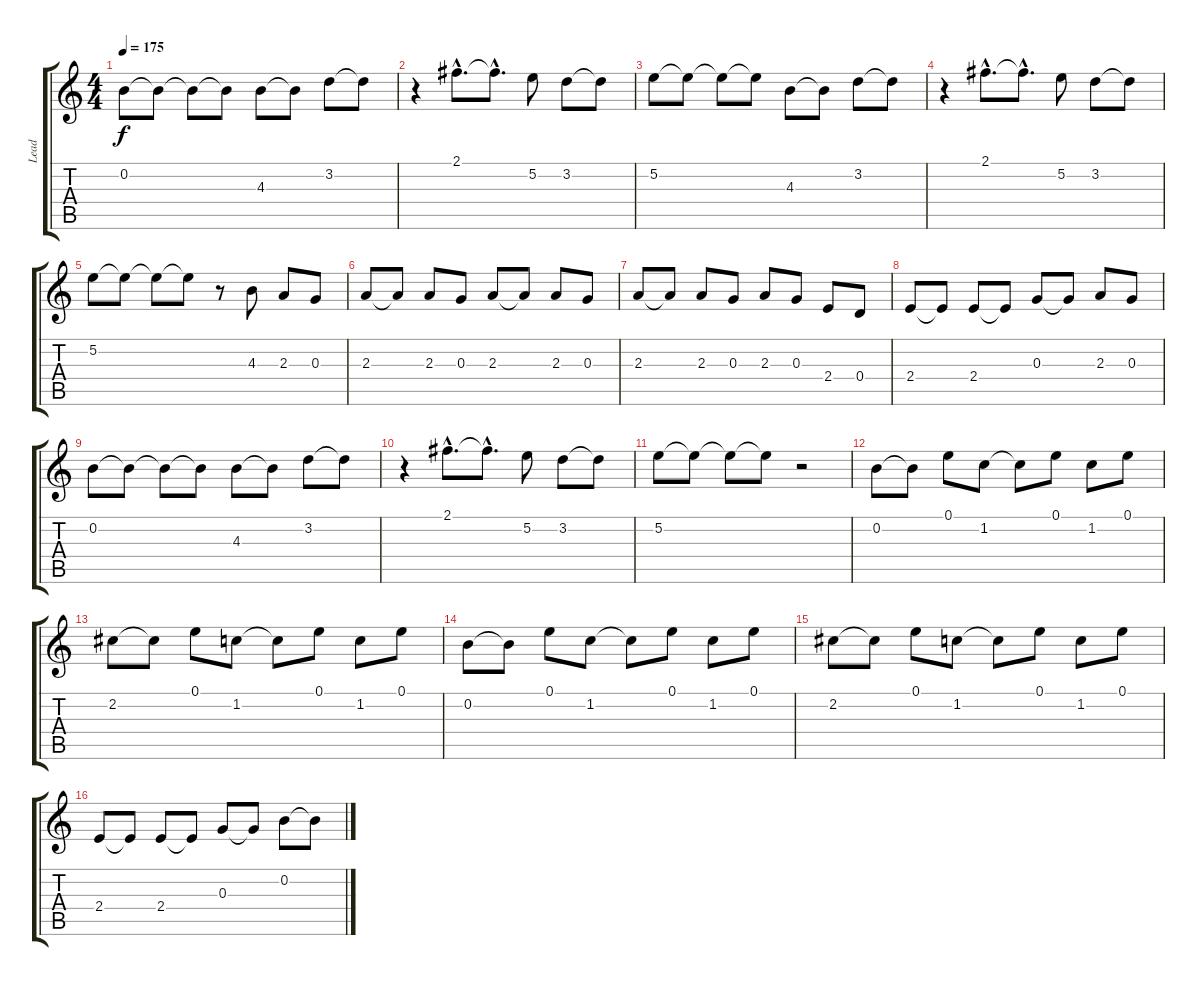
\track ("Lead" "Lead") {instrument electricguitarclean}
\staff {score tabs}
\tuning (E4 B3 G3 D3 A2 E2) {hide}
\ts (4 4)
\tempo 175
\clef g2
\ks c
0.2.8{dy f} 0.2{t}.8 0.2{t}.8 0.2{t}.8 4.3.8 4.3{t}.8 3.2.8 3.2{t}.8 |
r.4 2.1{hac}.8{d} 2.1{hac t}.8{d} 5.2.8 3.2.8 3.2{t}.8 |
5.2.8 5.2{t}.8 5.2{t}.8 5.2{t}.8 4.3.8 4.3{t}.8 3.2.8 3.2{t}.8 |
r.4 2.1{hac}.8{d} 2.1{hac t}.8{d} 5.2.8 3.2.8 3.2{t}.8 |
5.2.8 5.2{t}.8 5.2{t}.8 5.2{t}.8 r.8 4.3.8 2.3.8 0.3.8 |
2.3.8 2.3{t}.8 2.3.8 0.3.8 2.3.8 2.3{t}.8 2.3.8 0.3.8 |
2.3.8 2.3{t}.8 2.3.8 0.3.8 2.3.8 0.3.8 2.4.8 0.4.8 |
2.4.8 2.4{t}.8 2.4.8 2.4{t}.8 0.3.8 0.3{t}.8 2.3.8 0.3.8 |
0.2.8 0.2{t}.8 0.2{t}.8 0.2{t}.8 4.3.8 4.3{t}.8 3.2.8 3.2{t}.8 |
r.4 2.1{hac}.8{d} 2.1{hac t}.8{d} 5.2.8 3.2.8 3.2{t}.8 |
5.2.8 5.2{t}.8 5.2{t}.8 5.2{t}.8 r.2 |
0.2.8 0.2{t}.8 0.1.8 1.2.8 1.2{t}.8 0.1.8 1.2.8 0.1.8 |
2.2.8 2.2{t}.8 0.1.8 1.2.8 1.2{t}.8 0.1.8 1.2.8 0.1.8 |
0.2.8 0.2{t}.8 0.1.8 1.2.8 1.2{t}.8 0.1.8 1.2.8 0.1.8 |
2.2.8 2.2{t}.8 0.1.8 1.2.8 1.2{t}.8 0.1.8 1.2.8 0.1.8 |
2.4.8 2.4{t}.8 2.4.8 2.4{t}.8 0.3.8 0.3{t}.8 0.2.8 0.2{t}.8
